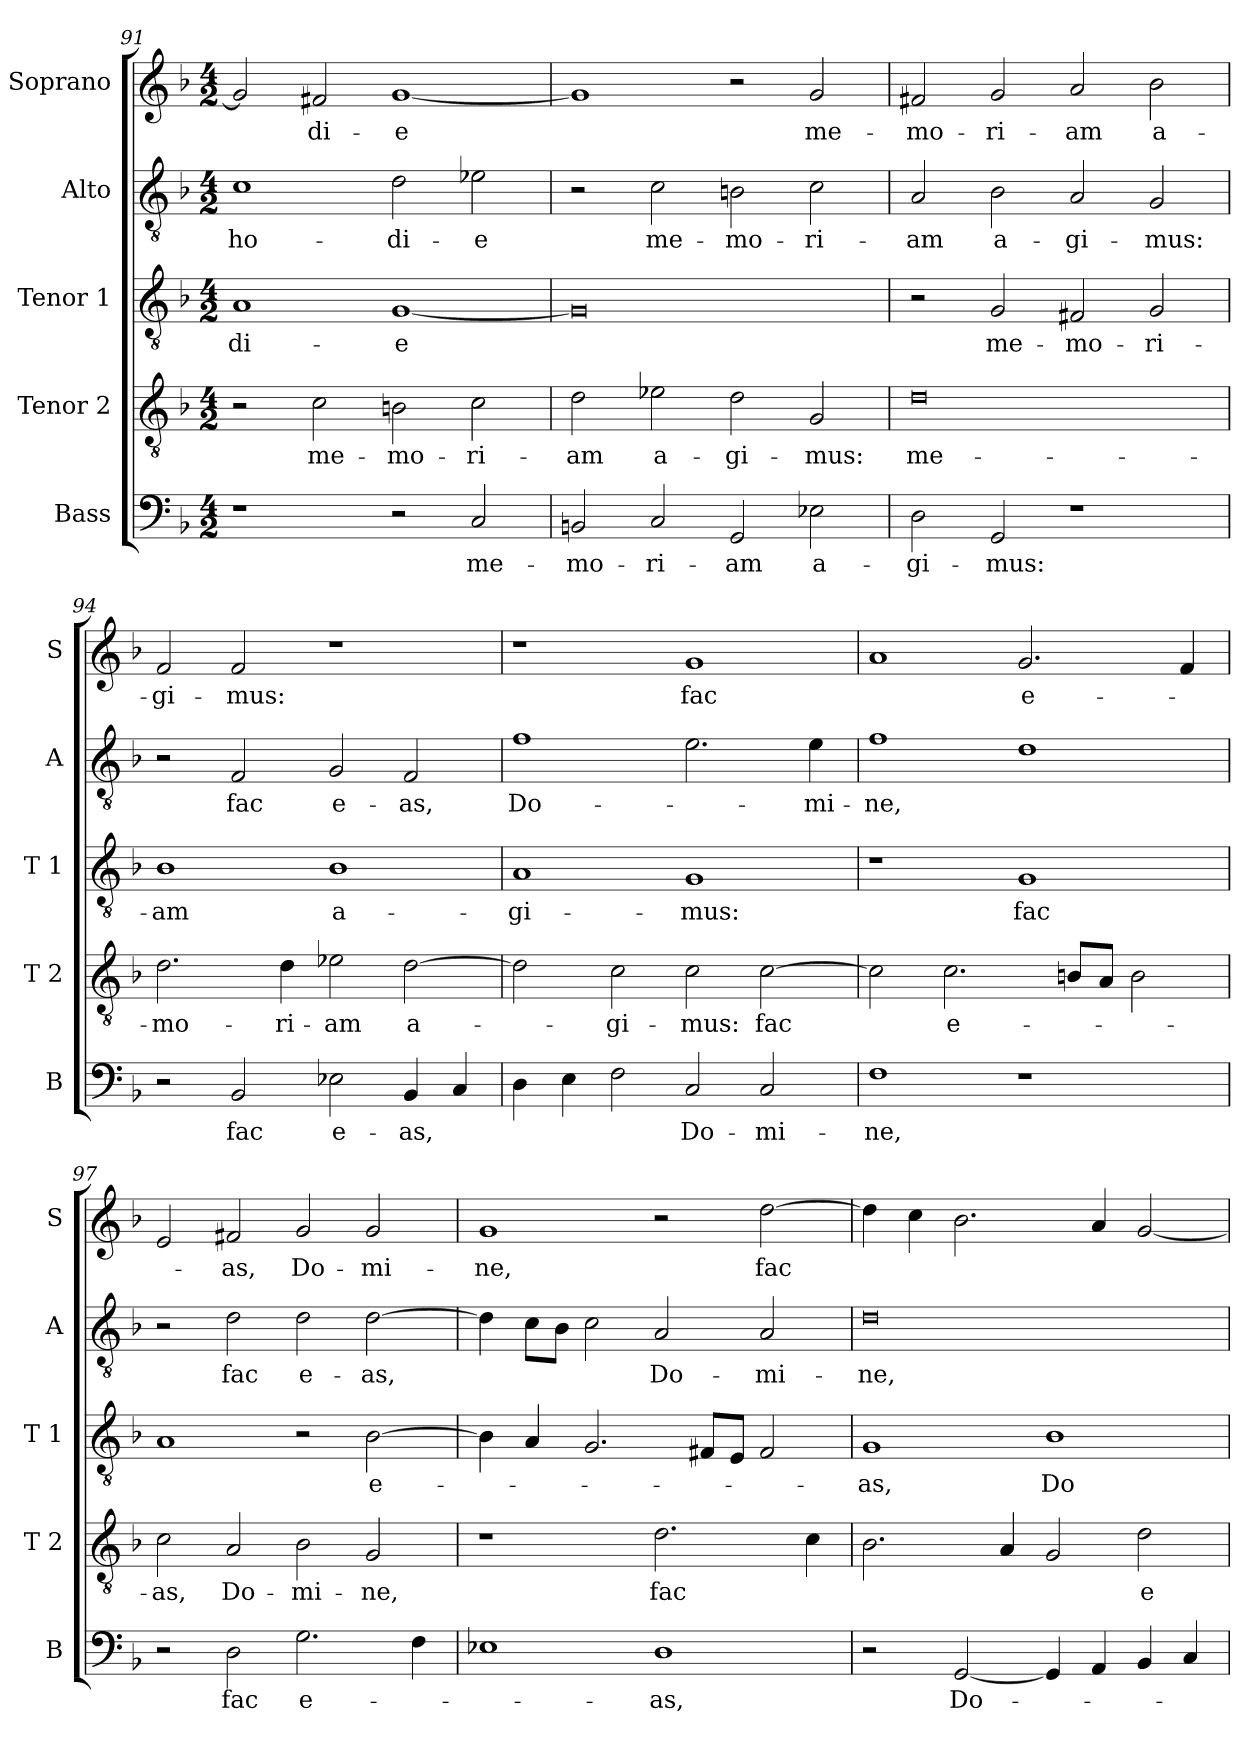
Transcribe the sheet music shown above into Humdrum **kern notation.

**kern	**text	**kern	**text	**kern	**text	**kern	**text	**kern	**text
*part5	*part5	*part4	*part4	*part3	*part3	*part2	*part2	*part1	*part1
*staff5	*staff5	*staff4	*staff4	*staff3	*staff3	*staff2	*staff2	*staff1	*staff1
*I"Bass	*	*I"Tenor 2	*	*I"Tenor 1	*	*I"Alto	*	*I"Soprano	*
*I'B	*	*I'T 2	*	*I'T 1	*	*I'A	*	*I'S	*
!!LO:LB:g=z
*clefF4	*	*clefGv2	*	*clefGv2	*	*clefGv2	*	*clefG2	*
*k[b-]	*	*k[b-]	*	*k[b-]	*	*k[b-]	*	*k[b-]	*
*F:	*	*F:	*	*F:	*	*F:	*	*F:	*
*M4/2	*	*M4/2	*	*M4/2	*	*M4/2	*	*M4/2	*
=91	=91	=91	=91	=91	=91	=91	=91	=91	=91
!	!	!	!	!	!LO:LY:b	!	!LO:LY:b	!	!
1r	.	2r	.	1A	-di-	1c	ho-	2g/]	.
!	!	!	!LO:LY:b	!	!	!	!	!	!LO:LY:b
.	.	2c\	me-	.	.	.	.	2f#X/	-di-
!	!	!	!LO:LY:b	!	!LO:LY:b	!	!LO:LY:b	!	!LO:LY:b
2r	.	2Bn\	-mo-	[1G	-e	2d\	-di-	[1g	-e
!	!LO:LY:b	!	!LO:LY:b	!	!	!	!LO:LY:b	!	!
2C/	me-	2c\	-ri-	.	.	2e-X\	-e	.	.
=92	=92	=92	=92	=92	=92	=92	=92	=92	=92
!	!LO:LY:b	!	!LO:LY:b	!	!	!	!	!	!
2BBn/	-mo-	2d\	-am	0G]	.	2r	.	1g]	.
!	!LO:LY:b	!	!LO:LY:b	!	!	!	!LO:LY:b	!	!
2C/	-ri-	2e-X\	a-	.	.	2c\	me-	.	.
!	!LO:LY:b	!	!LO:LY:b	!	!	!	!LO:LY:b	!	!
2GG/	-am	2d\	-gi-	.	.	2Bn\	-mo-	2r	.
!	!LO:LY:b	!	!LO:LY:b	!	!	!	!LO:LY:b	!	!LO:LY:b
2E-X\	a-	2G/	-mus:	.	.	2c\	-ri-	2g/	me-
=93	=93	=93	=93	=93	=93	=93	=93	=93	=93
!	!LO:LY:b	!	!LO:LY:b	!	!	!	!LO:LY:b	!	!LO:LY:b
2D\	-gi-	0d	me-	2r	.	2A/	-am	2f#X/	-mo-
!	!LO:LY:b	!	!	!	!LO:LY:b	!	!LO:LY:b	!	!LO:LY:b
2GG/	-mus:	.	.	2G/	me-	2B-\	a-	2g/	-ri-
!	!	!	!	!	!LO:LY:b	!	!LO:LY:b	!	!LO:LY:b
1r	.	.	.	2F#X/	-mo-	2A/	-gi-	2a/	-am
!	!	!	!	!	!LO:LY:b	!	!LO:LY:b	!	!LO:LY:b
.	.	.	.	2G/	-ri-	2G/	-mus:	2b-\	a-
=94	=94	=94	=94	=94	=94	=94	=94	=94	=94
!	!	!	!LO:LY:b	!	!LO:LY:b	!	!	!	!LO:LY:b
2r	.	2.d\	-mo-	1B-	-am	2r	.	2f/	-gi-
!	!LO:LY:b	!	!	!	!	!	!LO:LY:b	!	!LO:LY:b
2BB-/	fac	.	.	.	.	2F/	fac	2f/	-mus:
!	!	!	!LO:LY:b	!	!	!	!	!	!
.	.	4d\	-ri-	.	.	.	.	.	.
!	!LO:LY:b	!	!LO:LY:b	!	!LO:LY:b	!	!LO:LY:b	!	!
2E-X\	e-	2e-X\	-am	1B-	a-	2G/	e-	1r	.
!	!LO:LY:b	!	!LO:LY:b	!	!	!	!LO:LY:b	!	!
4BB-/	-as,	[2d\	a-	.	.	2F/	-as,	.	.
4C/	.	.	.	.	.	.	.	.	.
=95	=95	=95	=95	=95	=95	=95	=95	=95	=95
!	!	!	!	!	!LO:LY:b	!	!LO:LY:b	!	!
4D\	.	2d\]	.	1A	-gi-	1f	Do-	1r	.
4E\	.	.	.	.	.	.	.	.	.
!	!	!	!LO:LY:b	!	!	!	!	!	!
2F\	.	2c\	-gi-	.	.	.	.	.	.
!	!LO:LY:b	!	!LO:LY:b	!	!LO:LY:b	!	!	!	!LO:LY:b
2C/	Do-	2c\	-mus:	1G	-mus:	2.e\	.	1g	fac
!	!LO:LY:b	!	!LO:LY:b	!	!	!	!	!	!
2C/	-mi-	[2c\	fac	.	.	.	.	.	.
!	!	!	!	!	!	!	!LO:LY:b	!	!
.	.	.	.	.	.	4e\	-mi-	.	.
!!LO:LB:g=z
=96	=96	=96	=96	=96	=96	=96	=96	=96	=96
!	!LO:LY:b	!	!	!	!	!	!LO:LY:b	!	!
1F	-ne,	2c\]	.	1r	.	1f	-ne,	1a	.
!	!	!	!LO:LY:b	!	!	!	!	!	!
.	.	2.c\	e-	.	.	.	.	.	.
!	!	!	!	!	!LO:LY:b	!	!	!	!LO:LY:b
1r	.	.	.	1G	fac	1d	.	2.g/	e-
.	.	8Bn/L	.	.	.	.	.	.	.
.	.	8A/J	.	.	.	.	.	.	.
.	.	2B\	.	.	.	.	.	.	.
.	.	.	.	.	.	.	.	4f/	.
=97	=97	=97	=97	=97	=97	=97	=97	=97	=97
!	!	!	!LO:LY:b	!	!	!	!	!	!
2r	.	2c\	-as,	1A	.	2r	.	2e/	.
!	!LO:LY:b	!	!LO:LY:b	!	!	!	!LO:LY:b	!	!LO:LY:b
2D\	fac	2A/	Do-	.	.	2d\	fac	2f#X/	-as,
!	!LO:LY:b	!	!LO:LY:b	!	!	!	!LO:LY:b	!	!LO:LY:b
2.G\	e-	2B-\	-mi-	2r	.	2d\	e-	2g/	Do-
!	!	!	!LO:LY:b	!	!LO:LY:b	!	!LO:LY:b	!	!LO:LY:b
.	.	2G/	-ne,	[2B-\	e-	[2d\	-as,	2g/	-mi-
4F\	.	.	.	.	.	.	.	.	.
=98	=98	=98	=98	=98	=98	=98	=98	=98	=98
!	!	!	!	!	!	!	!	!	!LO:LY:b
1E-X	.	1r	.	4B-\]	.	4d\]	.	1g	-ne,
.	.	.	.	4A/	.	8c\L	.	.	.
.	.	.	.	.	.	8B-\J	.	.	.
.	.	.	.	2.G/	.	2c\	.	.	.
!	!LO:LY:b	!	!LO:LY:b	!	!	!	!LO:LY:b	!	!
1D	-as,	2.d\	fac	.	.	2A/	Do-	2r	.
.	.	.	.	8F#X/L	.	.	.	.	.
.	.	.	.	8E/J	.	.	.	.	.
!	!	!	!	!	!	!	!LO:LY:b	!	!LO:LY:b
.	.	.	.	2F#/	.	2A/	-mi-	[2dd\	fac
.	.	4c\	.	.	.	.	.	.	.
=99	=99	=99	=99	=99	=99	=99	=99	=99	=99
!	!	!	!	!	!LO:LY:b	!	!LO:LY:b	!	!
2r	.	2.B-\	.	1G	-as,	0d	-ne,	4dd\]	.
.	.	.	.	.	.	.	.	4cc\	.
!	!LO:LY:b	!	!	!	!	!	!	!	!
[2GG/	Do-	.	.	.	.	.	.	2.b-\	.
.	.	4A/	.	.	.	.	.	.	.
!	!	!	!	!	!LO:LY:b	!	!	!	!
4GG/]	.	2G/	.	1B-	Do-	.	.	.	.
4AA/	.	.	.	.	.	.	.	4a/	.
!	!	!	!LO:LY:b	!	!	!	!	!	!
4BB-/	.	2d\	e-	.	.	.	.	[2g/	.
4C/	.	.	.	.	.	.	.	.	.
=	=	=	=	=	=	=	=	=	=
*-	*-	*-	*-	*-	*-	*-	*-	*-	*-
